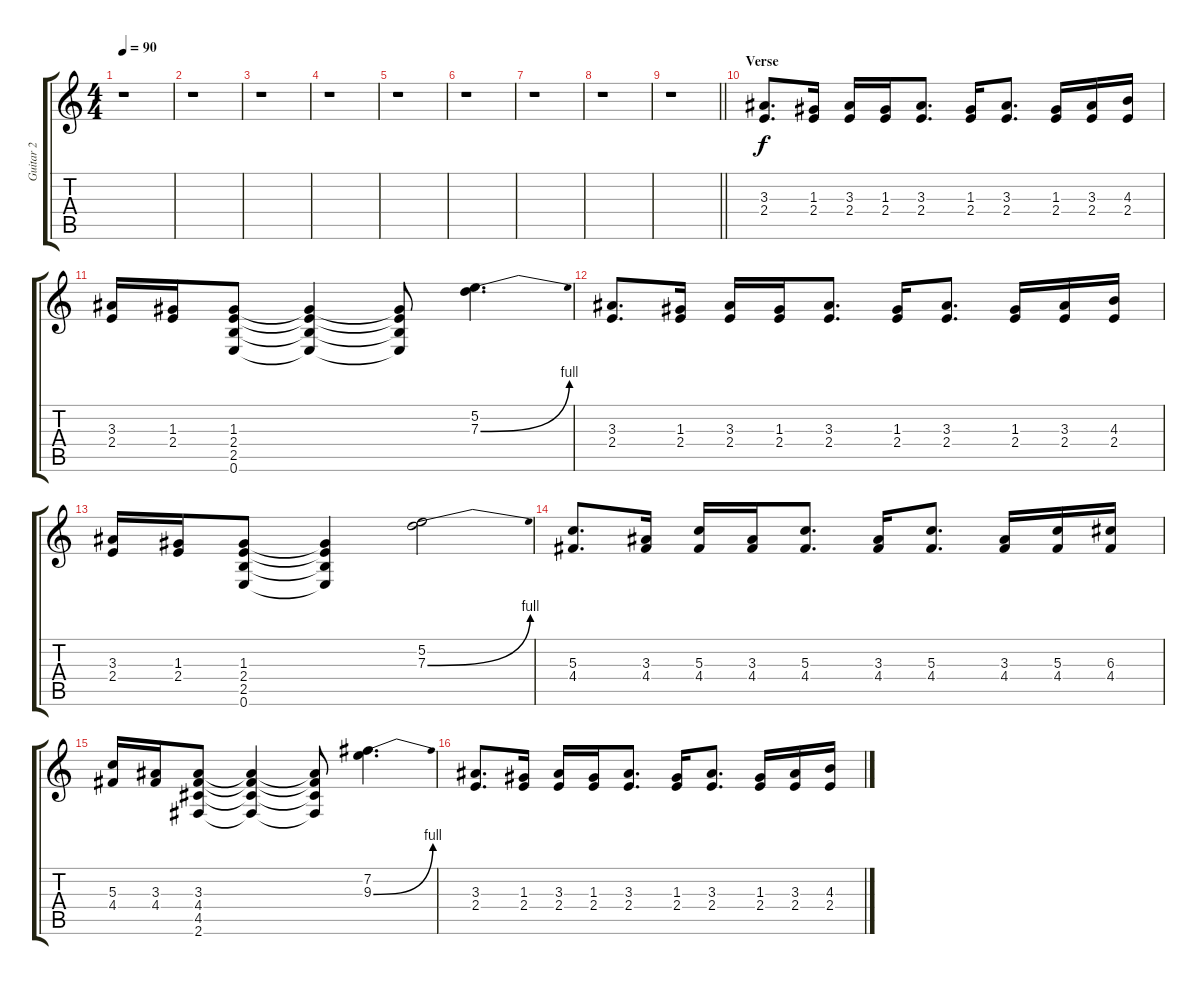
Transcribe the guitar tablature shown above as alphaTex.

\track ("Guitar 2" "Guitar 2") {instrument distortionguitar}
\staff {score tabs}
\tuning (E4 B3 G3 D3 A2 E2) {hide}
\ts (4 4)
\tempo 90
\clef g2
\ks c
r.1{dy f} |
r.1 |
r.1 |
r.1 |
r.1 |
r.1 |
r.1 |
r.1 |
\barLineRight lightlight
r.1 |
\section ("" "Verse")
(3.3 2.4).8{d} (1.3 2.4).16 (3.3 2.4).16 (1.3 2.4).16 (3.3 2.4).8{d} (1.3 2.4).16 (3.3 2.4).8{d} (1.3 2.4).16 (3.3 2.4).16 (4.3 2.4).16 |
(3.3 2.4).16 (1.3 2.4).16 (1.3 2.4 2.5 0.6).8 (1.3{t} 2.4{t} 2.5{t} 0.6{t}).4 (1.3{t} 2.4{t} 2.5{t} 0.6{t}).8 (5.2 7.3{be (bend 0 0 60 4)}).4{d} |
(3.3 2.4).8{d} (1.3 2.4).16 (3.3 2.4).16 (1.3 2.4).16 (3.3 2.4).8{d} (1.3 2.4).16 (3.3 2.4).8{d} (1.3 2.4).16 (3.3 2.4).16 (4.3 2.4).16 |
(3.3 2.4).16 (1.3 2.4).16 (1.3 2.4 2.5 0.6).8 (1.3{t} 2.4{t} 2.5{t} 0.6{t}).4 (5.2 7.3{be (bend 0 0 60 4)}).2 |
(5.3 4.4).8{d} (3.3 4.4).16 (5.3 4.4).16 (3.3 4.4).16 (5.3 4.4).8{d} (3.3 4.4).16 (5.3 4.4).8{d} (3.3 4.4).16 (5.3 4.4).16 (6.3 4.4).16 |
(5.3 4.4).16 (3.3 4.4).16 (3.3 4.4 4.5 2.6).8 (3.3{t} 4.4{t} 4.5{t} 2.6{t}).4 (3.3{t} 4.4{t} 4.5{t} 2.6{t}).8 (7.2 9.3{be (bend 0 0 60 4)}).4{d} |
(3.3 2.4).8{d} (1.3 2.4).16 (3.3 2.4).16 (1.3 2.4).16 (3.3 2.4).8{d} (1.3 2.4).16 (3.3 2.4).8{d} (1.3 2.4).16 (3.3 2.4).16 (4.3 2.4).16
